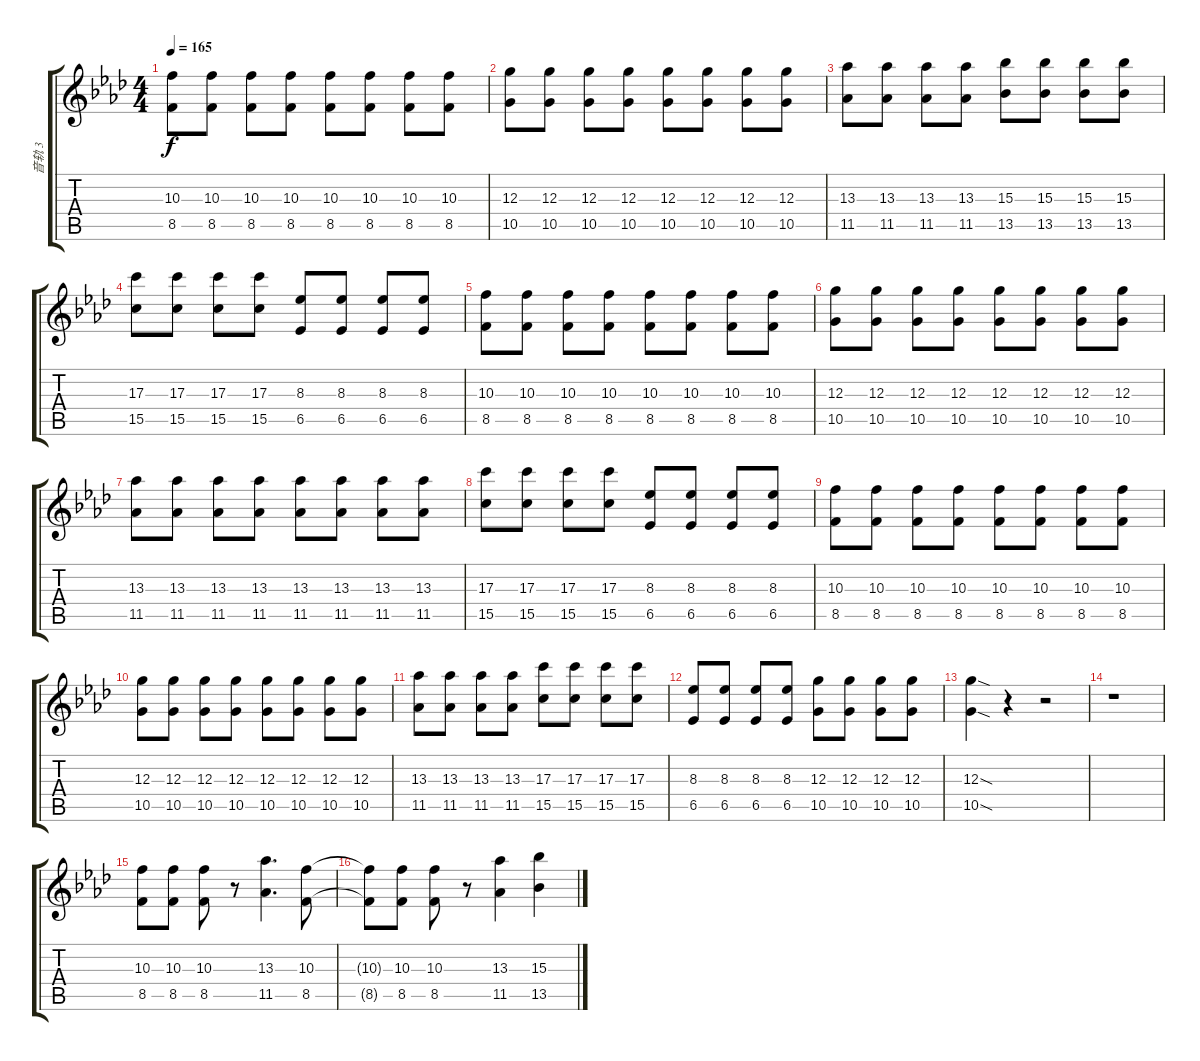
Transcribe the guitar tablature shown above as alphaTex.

\track ("音轨 3" "音轨 3") {instrument distortionguitar}
\staff {score tabs}
\tuning (E4 B3 G3 D3 A2 E2) {hide}
\ts (4 4)
\tempo 165
\clef g2
\ks ab
(10.3 8.5).8{dy f} (10.3 8.5).8 (10.3 8.5).8 (10.3 8.5).8 (10.3 8.5).8 (10.3 8.5).8 (10.3 8.5).8 (10.3 8.5).8 |
(12.3 10.5).8 (12.3 10.5).8 (12.3 10.5).8 (12.3 10.5).8 (12.3 10.5).8 (12.3 10.5).8 (12.3 10.5).8 (12.3 10.5).8 |
(13.3 11.5).8 (13.3 11.5).8 (13.3 11.5).8 (13.3 11.5).8 (15.3 13.5).8 (15.3 13.5).8 (15.3 13.5).8 (15.3 13.5).8 |
(17.3 15.5).8 (17.3 15.5).8 (17.3 15.5).8 (17.3 15.5).8 (8.3 6.5).8 (8.3 6.5).8 (8.3 6.5).8 (8.3 6.5).8 |
(10.3 8.5).8 (10.3 8.5).8 (10.3 8.5).8 (10.3 8.5).8 (10.3 8.5).8 (10.3 8.5).8 (10.3 8.5).8 (10.3 8.5).8 |
(12.3 10.5).8 (12.3 10.5).8 (12.3 10.5).8 (12.3 10.5).8 (12.3 10.5).8 (12.3 10.5).8 (12.3 10.5).8 (12.3 10.5).8 |
(13.3 11.5).8 (13.3 11.5).8 (13.3 11.5).8 (13.3 11.5).8 (13.3 11.5).8 (13.3 11.5).8 (13.3 11.5).8 (13.3 11.5).8 |
(17.3 15.5).8 (17.3 15.5).8 (17.3 15.5).8 (17.3 15.5).8 (8.3 6.5).8 (8.3 6.5).8 (8.3 6.5).8 (8.3 6.5).8 |
(10.3 8.5).8 (10.3 8.5).8 (10.3 8.5).8 (10.3 8.5).8 (10.3 8.5).8 (10.3 8.5).8 (10.3 8.5).8 (10.3 8.5).8 |
(12.3 10.5).8 (12.3 10.5).8 (12.3 10.5).8 (12.3 10.5).8 (12.3 10.5).8 (12.3 10.5).8 (12.3 10.5).8 (12.3 10.5).8 |
(13.3 11.5).8 (13.3 11.5).8 (13.3 11.5).8 (13.3 11.5).8 (17.3 15.5).8 (17.3 15.5).8 (17.3 15.5).8 (17.3 15.5).8 |
(8.3 6.5).8 (8.3 6.5).8 (8.3 6.5).8 (8.3 6.5).8 (12.3 10.5).8 (12.3 10.5).8 (12.3 10.5).8 (12.3 10.5).8 |
(12.3{sod} 10.5{sod}).4 r.4 r.2 |
r.1 |
(10.3 8.5).8 (10.3 8.5).8 (10.3 8.5).8 r.8 (13.3 11.5).4{d} (10.3 8.5).8 |
(10.3{t} 8.5{t}).8 (10.3 8.5).8 (10.3 8.5).8 r.8 (13.3 11.5).4 (15.3 13.5).4
